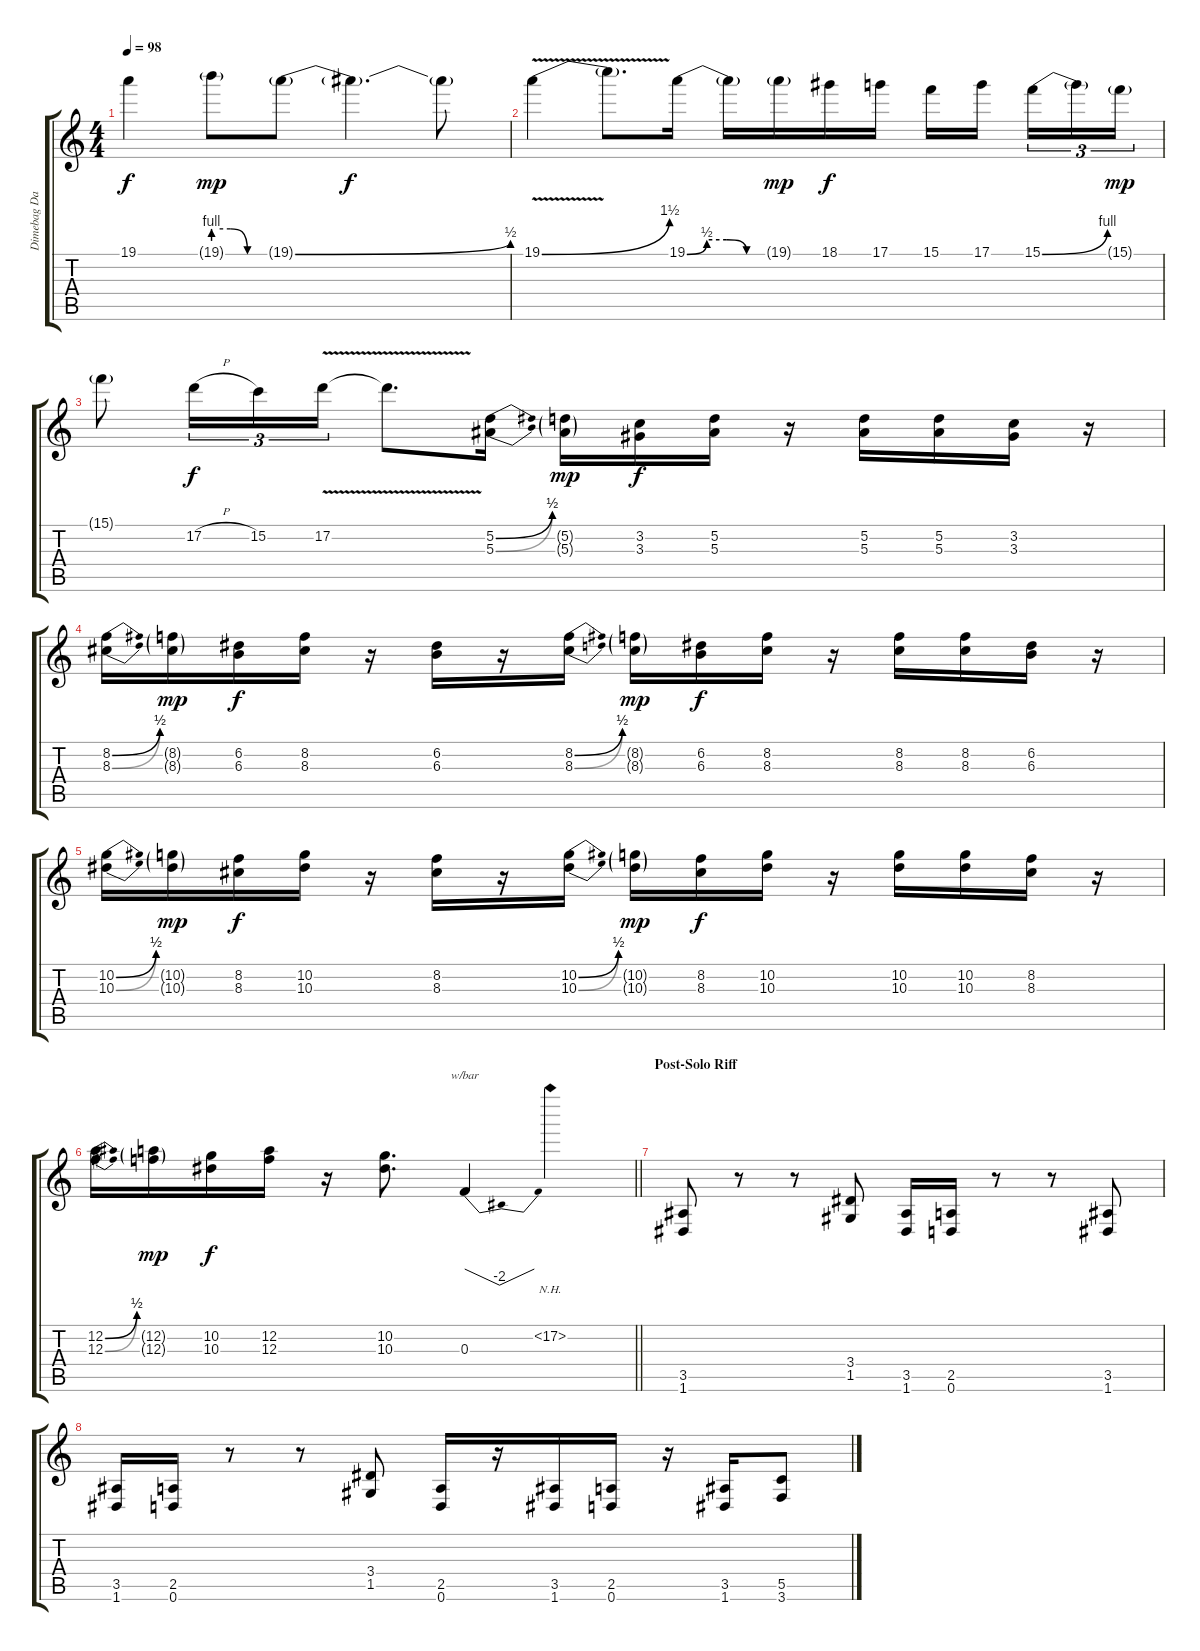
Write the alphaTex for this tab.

\track ("Dimebag Darrell" "Dimebag Da") {instrument distortionguitar}
\staff {score tabs}
\tuning (D4 A3 F3 C3 G2 D2) {hide}
\ts (4 4)
\tempo 98
\clef g2
\ks c
19.1{t}.4{dy f} 19.1{be (custom 0 4 20 4 40 0 60 0) g}.8{dy mp} 19.1{be (bend 0 0 60 2) g}.8 19.1{t}.4{d dy f} 19.1{t}.8 |
19.1{be (bend 0 0 60 6) v}.4 19.1{t}.8{d} 19.1{be (custom 0 0 15 2 30 2 45 0 60 0)}.16 19.1{t}.16 19.1{g}.16{dy mp} 18.1.16{dy f} 17.1.16 15.1.16 17.1.16{beam splitsecondary} 15.1{be (bend 0 0 60 4)}.16{tu (3 2)} 15.1{t}.16{tu (3 2)} 15.1{g}.16{tu (3 2) dy mp} |
15.1{g}.8 17.2{h}.16{tu (3 2) dy f} 15.2.16{tu (3 2)} 17.2{v}.16{tu (3 2)} 17.2{t}.8{d} (5.2{be (bend 0 0 60 2)} 5.3{be (bend 0 0 60 2)}).16 (5.2{g} 5.3{g}).16{dy mp} (3.2 3.3).16{dy f} (5.2 5.3).16 r.16 (5.2 5.3).16 (5.2 5.3).16 (3.2 3.3).16 r.16 |
(8.2{be (bend 0 0 60 2)} 8.3{be (bend 0 0 60 2)}).16 (8.2{g} 8.3{g}).16{dy mp} (6.2 6.3).16{dy f} (8.2 8.3).16 r.16 (6.2 6.3).16 r.16 (8.2{be (bend 0 0 60 2)} 8.3{be (bend 0 0 60 2)}).16 (8.2{g} 8.3{g}).16{dy mp} (6.2 6.3).16{dy f} (8.2 8.3).16 r.16 (8.2 8.3).16 (8.2 8.3).16 (6.2 6.3).16 r.16 |
(10.2{be (bend 0 0 60 2)} 10.3{be (bend 0 0 60 2)}).16 (10.2{g} 10.3{g}).16{dy mp} (8.2 8.3).16{dy f} (10.2 10.3).16 r.16 (8.2 8.3).16 r.16 (10.2{be (bend 0 0 60 2)} 10.3{be (bend 0 0 60 2)}).16 (10.2{g} 10.3{g}).16{dy mp} (8.2 8.3).16{dy f} (10.2 10.3).16 r.16 (10.2 10.3).16 (10.2 10.3).16 (8.2 8.3).16 r.16 |
\barLineRight lightlight
(12.2{be (bend 0 0 60 2)} 12.3{be (bend 0 0 60 2)}).16 (12.2{g} 12.3{g}).16{dy mp} (10.2 10.3).16{dy f} (12.2 12.3).16 r.16 (10.2 10.3).8{d} 0.3.4{tbe (dip default 0 0 30 -8 60 0)} 17.2{nh}.4 |
\section ("" "Post-Solo Riff")
(3.5 1.6).8 r.8 r.8 (3.4 1.5).8 (3.5 1.6).16 (2.5 0.6).16 r.8 r.8 (3.5 1.6).8 |
(3.5 1.6).16 (2.5 0.6).16 r.8 r.8 (3.4 1.5).8 (2.5 0.6).16 r.16 (3.5 1.6).16 (2.5 0.6).16 r.16 (3.5 1.6).16 (5.5 3.6).8
